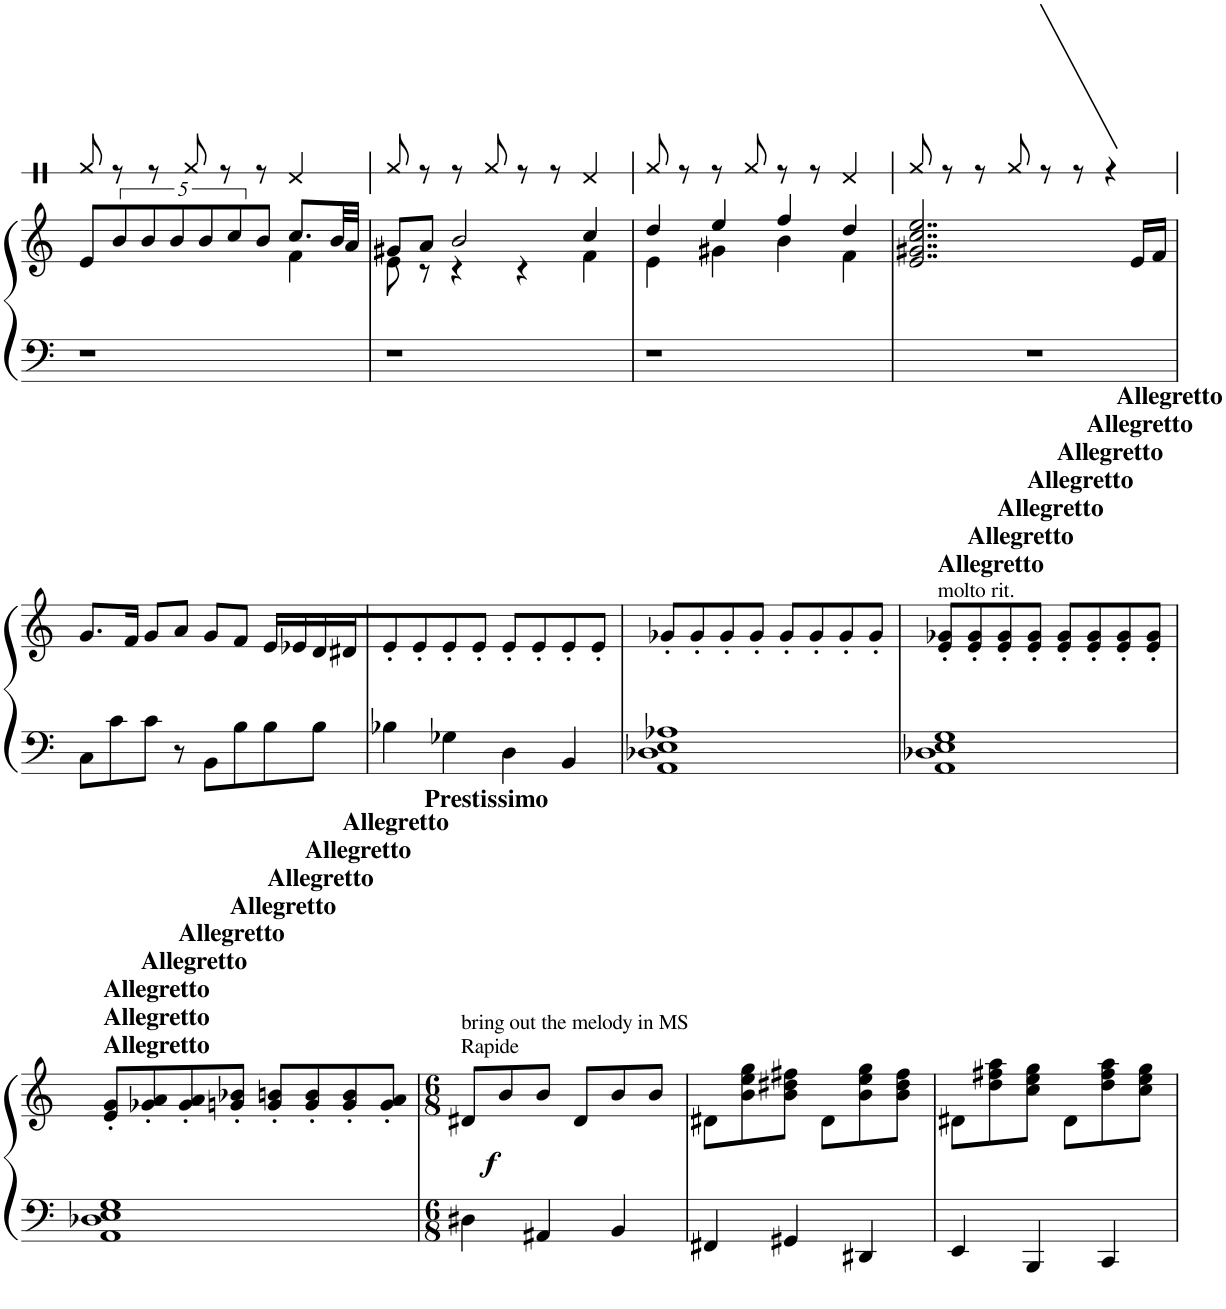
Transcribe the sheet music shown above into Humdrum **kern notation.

**kern	**kern	**dynam
*part1	*part1	*part1
*staff2	*staff1	*staff1/2
*I"Piano	*	*
*I'Pno	*	*
!!LO:PB:g=z
*clefF4	*clefG2	*
*k[]	*k[]	*
*M4/4	*M4/4	*
=39	=39	=39
*	*^	*
1r	8e/L	2.ryy	.
.	10b/	.	.
.	10b/	.	.
.	10b/	.	.
.	10b/	.	.
.	10cc/	.	.
.	8b/J	.	.
.	8.cc/L	4f\	.
.	32b/LL	.	.
.	32a/JJJ	.	.
=40	=40	=40	=40
1r	8g#X/L	8e\	.
.	8a/J	8r	.
.	2b/	4r	.
.	.	4r	.
.	4cc/	4f\	.
=41	=41	=41	=41
1r	4dd/	4e\	.
.	4ee/	4g#X\	.
.	4ff/	4b\	.
.	4dd/	4f\	.
*	*v	*v	*
=42	=42	=42
1r	2..e/ 2..g#X/ 2..cc/ 2..ee/	.
.	16e/LL	.
.	16f/JJ	.
!!LO:LB:g=z
=43	=43	=43
8C\L	8.g/L	.
8c\	.	.
.	16f/Jk	.
8c\J	8g/L	.
8r	8a/J	.
8BB\L	8g/L	.
8B\	8f/J	.
8B\	16e/LL	.
.	16e-X/	.
8B\J	16d/	.
.	16d#X/J	.
=44	=44	=44
4B-X\	8e'/	.
.	8e'/	.
4G-X\	8e'/	.
.	8e'/J	.
4D\	8e'/L	.
.	8e'/	.
4BB/	8e'/	.
.	8e'/J	.
=45	=45	=45
1AA 1D-X 1E 1A-X	8g-X'/L	.
.	8g-'/	.
.	8g-'/	.
.	8g-'/J	.
.	8g-'/L	.
.	8g-'/	.
.	8g-'/	.
.	8g-'/J	.
=46	=46	=46
!	!LO:TX:a:t=molto rit.	!
1AA 1D-X 1E 1G	8e/' 8g-X/'L	.
.	8e/' 8g-/'	.
.	8e/' 8g-/'	.
.	8e/' 8g-/'J	.
.	8e/' 8g-/'L	.
.	8e/' 8g-/'	.
.	8e/' 8g-/'	.
.	8e/' 8g-/'J	.
!!LO:LB:g=z
=47	=47	=47
1AA 1D-X 1E 1G	8e/' 8g/'L	.
.	8g-X/' 8a/'	.
.	8g-/' 8a/'	.
.	8gn/' 8b-X/'J	.
.	8g/' 8bn/'L	.
.	8g/' 8b/'	.
.	8g/' 8b/'	.
.	8g/' 8a/'J	.
=48	=48	=48
*M6/8	*M6/8	*
!	!LO:TX:a:t=Rapide	!
!	!LO:TX:a:t=bring out the melody in MS	!
!	!	!LO:DY:b
4D#X\	8d#X/L	f
.	8b/	.
4AA#X/	8b/J	.
.	8d#/L	.
4BB/	8b/	.
.	8b/J	.
=49	=49	=49
4FF#X/	8d#X\L	.
.	8b\ 8ee\ 8gg\	.
4GG#X/	8b\ 8dd#X\ 8ff#X\J	.
.	8d#\L	.
4DD#X/	8b\ 8ee\ 8gg\	.
.	8b\ 8dd#\ 8ff#\J	.
=50	=50	=50
4EE/	8d#X\L	.
.	8dd\ 8ff#X\ 8aa\	.
4BBB/	8cc\ 8ee\ 8gg\J	.
.	8d#\L	.
4CC/	8dd\ 8ff#\ 8aa\	.
.	8cc\ 8ee\ 8gg\J	.
=	=	=
*-	*-	*-
